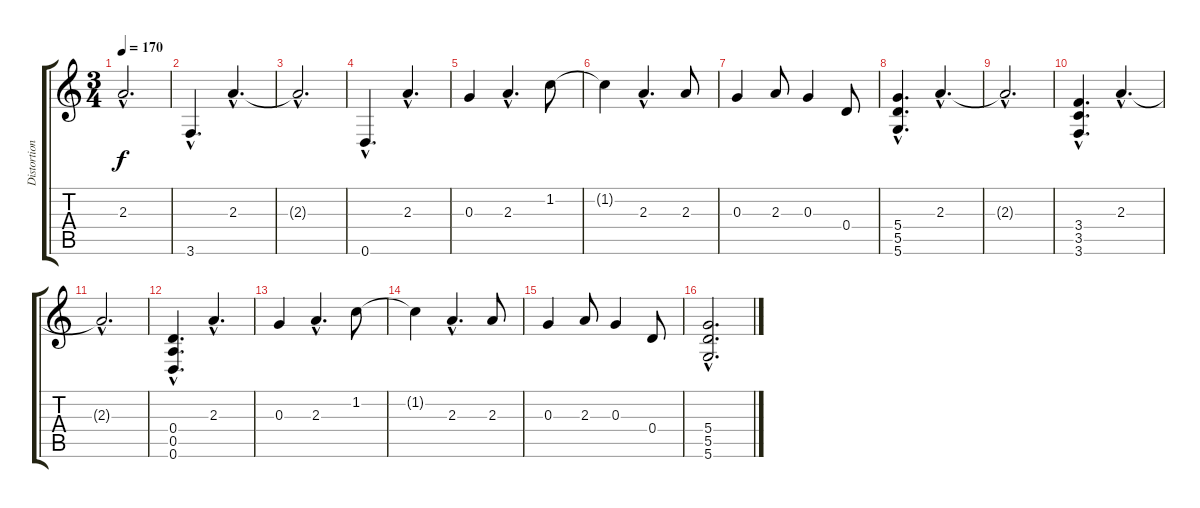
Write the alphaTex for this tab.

\track ("Distortion Guitar" "Distortion") {instrument distortionguitar}
\staff {score tabs}
\tuning (E4 B3 G3 D3 A2 D2) {hide}
\ts (3 4)
\tempo 170
\clef g2
\ks c
2.3{hac t}.2{d dy f} |
3.6{hac}.4{d} 2.3{hac}.4{d} |
2.3{hac t}.2{d} |
0.6{hac}.4{d} 2.3{hac}.4{d} |
0.3.4 2.3{hac}.4{d} 1.2.8 |
1.2{t}.4 2.3{hac}.4{d} 2.3.8 |
0.3.4 2.3.8 0.3.4 0.4.8 |
(5.4{hac} 5.5{hac} 5.6{hac}).4{d} 2.3{hac}.4{d} |
2.3{hac t}.2{d} |
(3.4{hac} 3.5{hac} 3.6{hac}).4{d} 2.3{hac}.4{d} |
2.3{hac t}.2{d} |
(0.4{hac} 0.5{hac} 0.6{hac}).4{d} 2.3{hac}.4{d} |
0.3.4 2.3{hac}.4{d} 1.2.8 |
1.2{t}.4 2.3{hac}.4{d} 2.3.8 |
0.3.4 2.3.8 0.3.4 0.4.8 |
(5.4{hac} 5.5{hac} 5.6{hac}).2{d}
